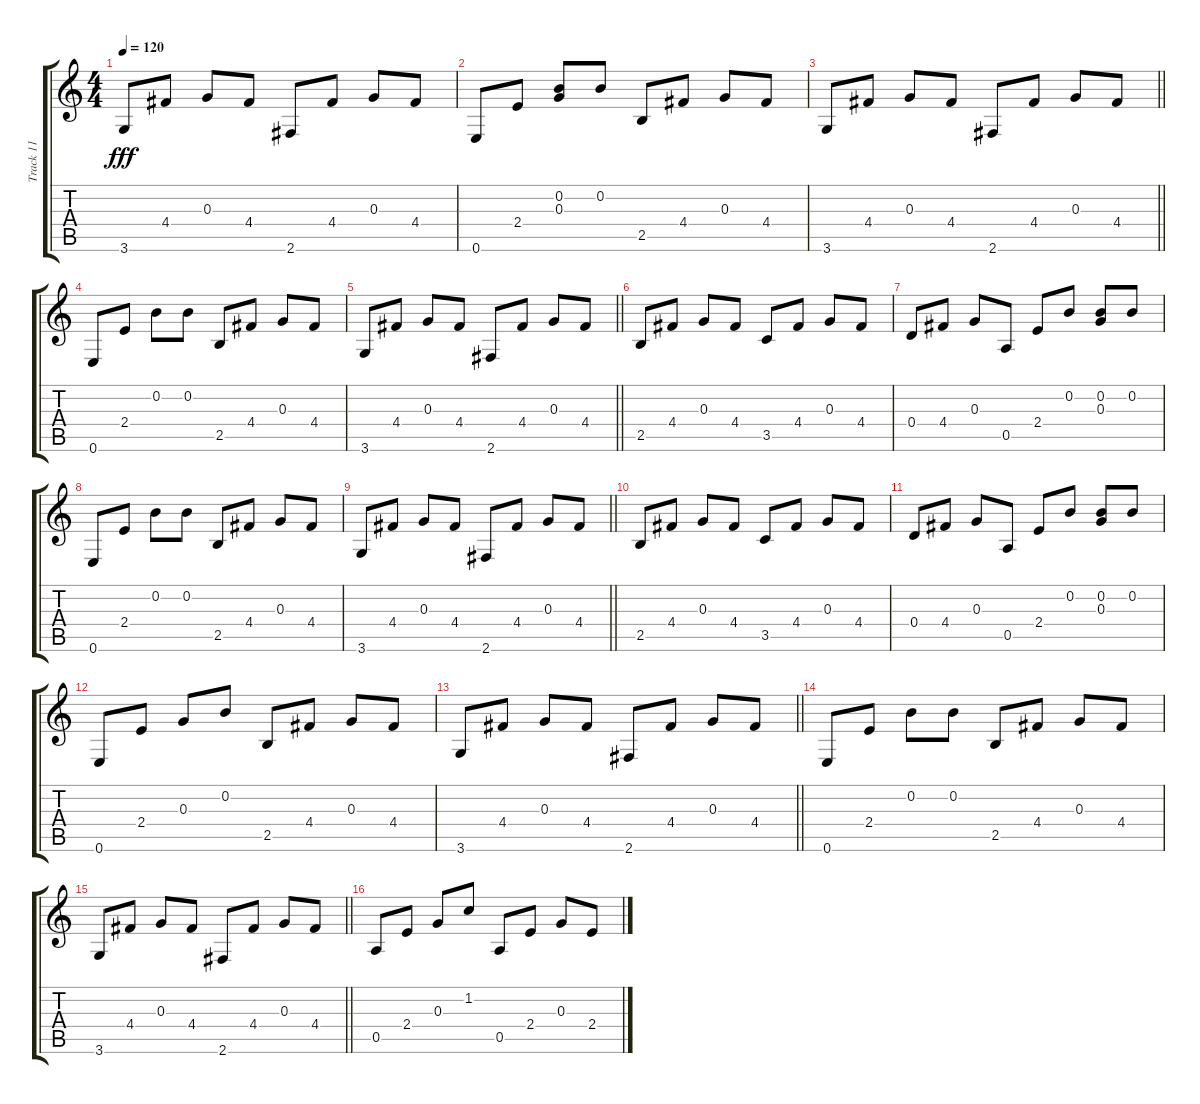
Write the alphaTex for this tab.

\track ("Track 11" "Track 11") {instrument electricguitarclean}
\staff {score tabs}
\tuning (E4 B3 G3 D3 A2 E2) {hide}
\ts (4 4)
\tempo 120
\clef g2
\ks c
3.6.8{dy fff} 4.4.8 0.3.8 4.4.8 2.6.8 4.4.8 0.3.8 4.4.8 |
0.6.8 2.4.8 (0.2 0.3).8 0.2.8 2.5.8 4.4.8 0.3.8 4.4.8 |
\barLineRight lightlight
3.6.8 4.4.8 0.3.8 4.4.8 2.6.8 4.4.8 0.3.8 4.4.8 |
0.6.8 2.4.8 0.2.8 0.2.8 2.5.8 4.4.8 0.3.8 4.4.8 |
\barLineRight lightlight
3.6.8 4.4.8 0.3.8 4.4.8 2.6.8 4.4.8 0.3.8 4.4.8 |
2.5.8 4.4.8 0.3.8 4.4.8 3.5.8 4.4.8 0.3.8 4.4.8 |
0.4.8 4.4.8 0.3.8 0.5.8 2.4.8 0.2.8 (0.2 0.3).8 0.2.8 |
0.6.8 2.4.8 0.2.8 0.2.8 2.5.8 4.4.8 0.3.8 4.4.8 |
\barLineRight lightlight
3.6.8 4.4.8 0.3.8 4.4.8 2.6.8 4.4.8 0.3.8 4.4.8 |
2.5.8 4.4.8 0.3.8 4.4.8 3.5.8 4.4.8 0.3.8 4.4.8 |
0.4.8 4.4.8 0.3.8 0.5.8 2.4.8 0.2.8 (0.2 0.3).8 0.2.8 |
0.6.8 2.4.8 0.3.8 0.2.8 2.5.8 4.4.8 0.3.8 4.4.8 |
\barLineRight lightlight
3.6.8 4.4.8 0.3.8 4.4.8 2.6.8 4.4.8 0.3.8 4.4.8 |
0.6.8 2.4.8 0.2.8 0.2.8 2.5.8 4.4.8 0.3.8 4.4.8 |
\barLineRight lightlight
3.6.8 4.4.8 0.3.8 4.4.8 2.6.8 4.4.8 0.3.8 4.4.8 |
0.5.8 2.4.8 0.3.8 1.2.8 0.5.8 2.4.8 0.3.8 2.4.8
